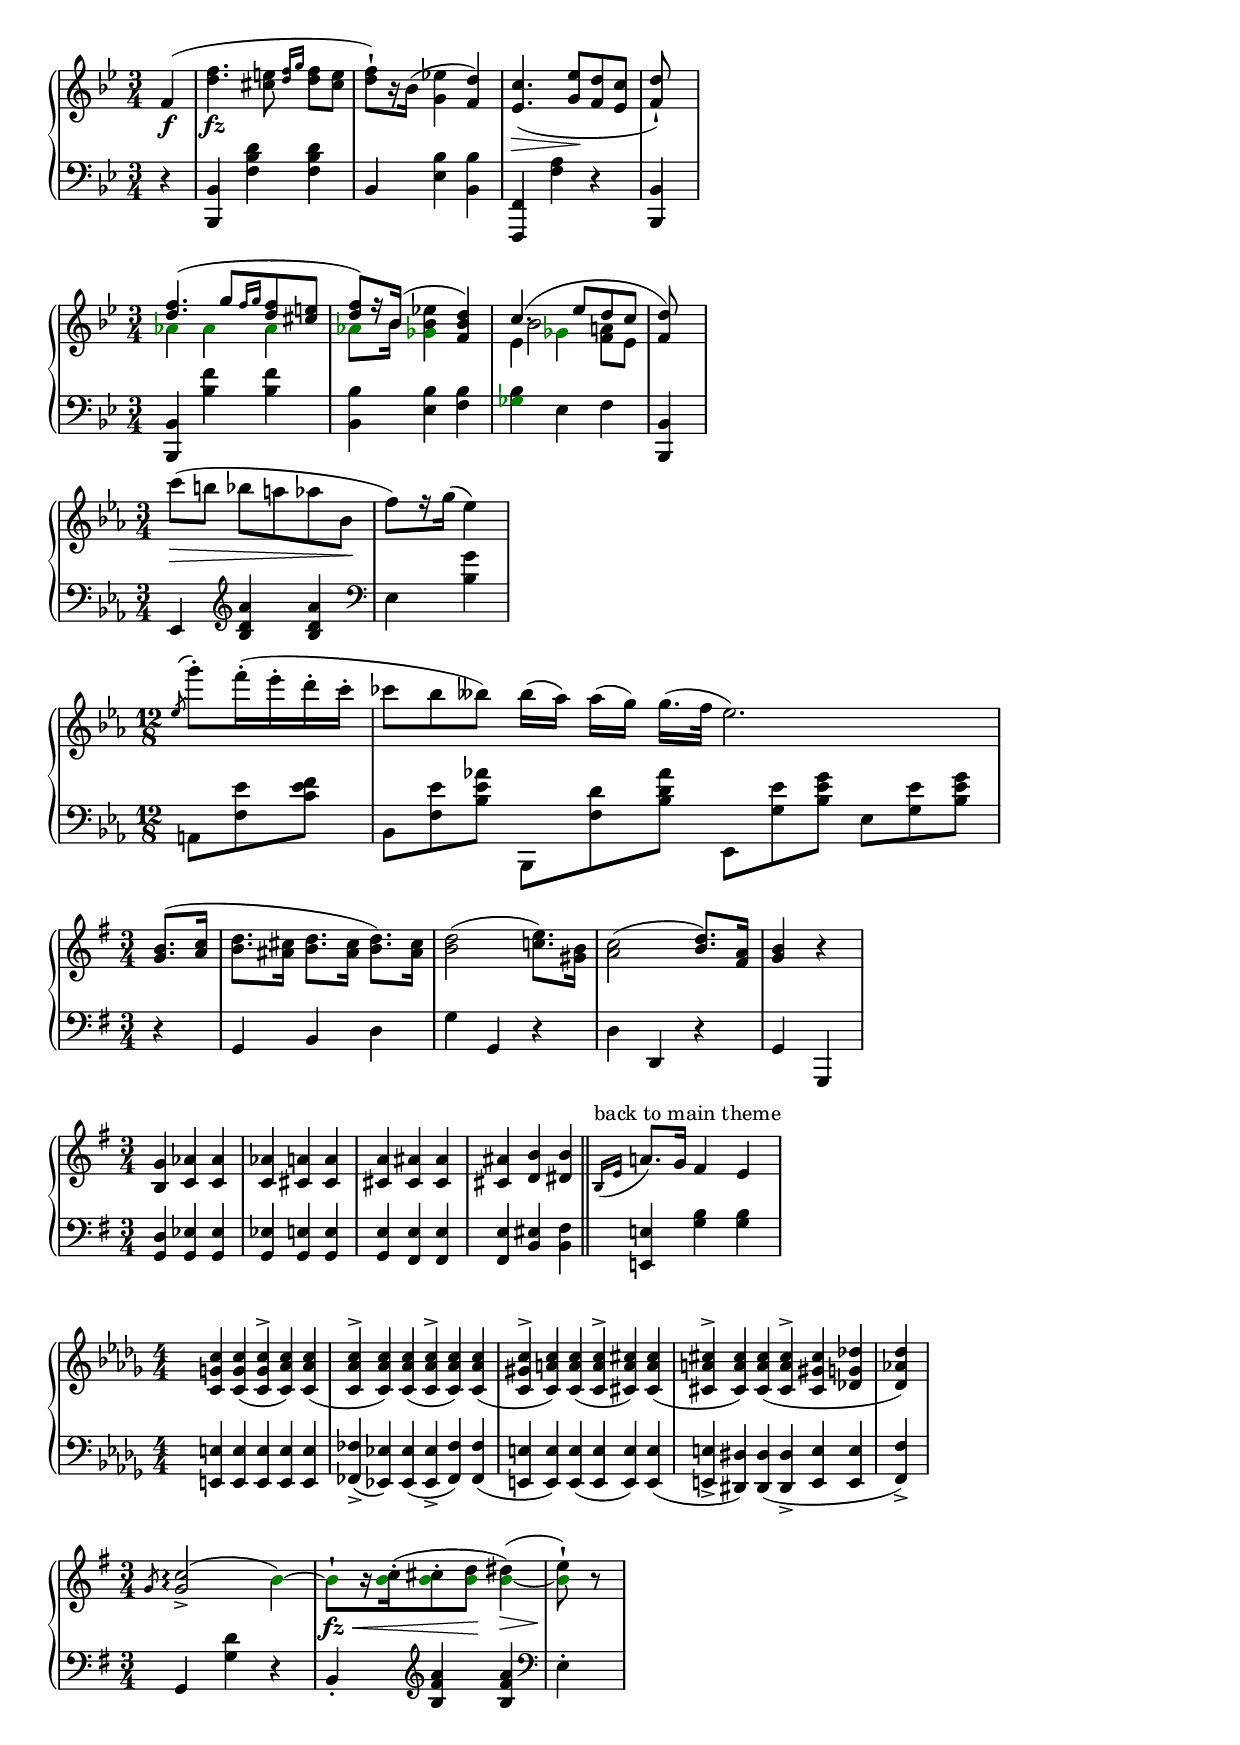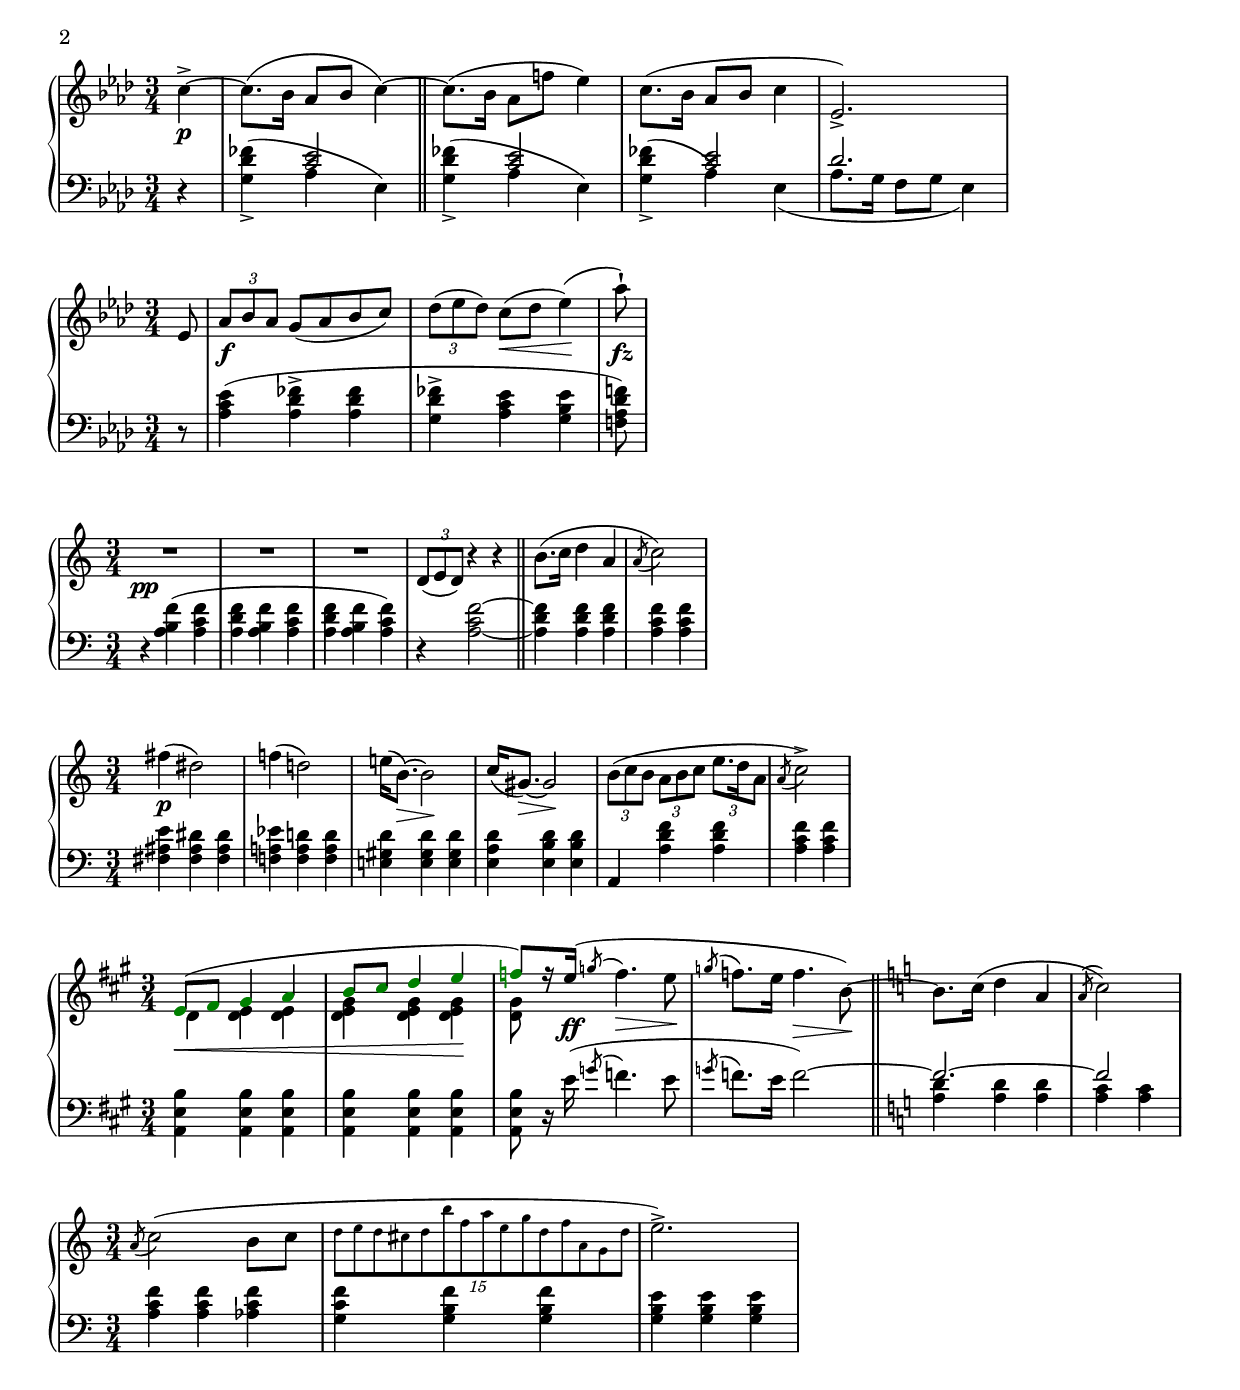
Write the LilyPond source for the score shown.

\version "2.22.1"
\language "english"

#(set-global-staff-size 18)

\header {
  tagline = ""
}

\paper {
  system-system-spacing = #'((basic-distance . 0.1) (padding . 4))
}

global = {
  \set Staff.printKeyCancellation = ##f
  \numericTimeSignature
  \compressEmptyMeasures
  \override TupletBracket #'bracket-visibility = #'if-no-beam
  \override MultiMeasureRest.expand-limit = #3
  \override Score.ChordName.font-name = #"Noto Serif"
  \override Score.ChordName.font-size = #0
  \override Score.LyricText.font-name = #"Noto Serif"
  \override Score.LyricText.font-size = #0
}

oneR = \relative c' {
  \time 3/4
  \global
  \key bf \major

  \partial 4 f\f( | <d' f>4.\fz <cs e>8 \grace { <d f>16 g } <d f>8 <cs e> |
  <d f>)-![ r16 bf]( <g ef'!>4 <f d'>) | <ef c'>4.\>( <g ef'>8\! <f d'> <ef c'> | \partial 4 <f d'>8-!) s8 |
}

oneL = \relative c, {
  \global
  \key bf \major
  \clef bass

  \partial 4 r4 | <bf bf'>4 <f'' bf d> q | bf, <ef bf'> <bf bf'> | <f, f'> <f'' a> r4 | \partial 4 <bf,, bf'> |
}

\score {
  <<
    \new PianoStaff <<
      \set PianoStaff.connectArpeggios = ##t
      \new Staff = "oneR" \with {
        midiInstrument = "acoustic grand"
      } \relative c'' \oneR
      \new Staff ="oneL" \with {
        midiInstrument = "acoustic grand"
      } { \relative c' \oneL }
    >>
  >>
  \layout {
    indent = 0
    \context {
      \Score \omit BarNumber
    }
    \context {
      \Staff \RemoveEmptyStaves
      \override Glissando.minimum-length = #4
      \override Glissando.springs-and-rods = #ly:spanner::set-spacing-rods
      \override Glissando.thickness = #2
      \override VerticalAxisGroup.remove-first = ##t
    }
  }
}

twoR = \relative c' {
  \time 3/4
  \global
  \key bf \major

  <<
    {
      <d' f>4.( g8[ \grace { f16 g } <d f>8 <cs e>] |
      <d f>)[ r16 bf]( \stemNeutral <\tweak Accidental.color "green" \tweak color "green" gf bf ef!>4 <f bf d>) |
    } \\
    {
      \override NoteHead.color = "green" \override Accidental.color = "green" af4 af af |
      af8[ \revert Accidental.color \revert NoteHead.color s16 bf] s2
    }
  >>

  <<
    { c4.( ef8 d c |\partial 4  <f, d'>8) s8 } \\
    { \stemDown ef4 \tweak Accidental.color "green" \tweak color "green" gf <f a!>8 ef | s8 } \\
    { \stemDown \once \override NoteColumn.force-hshift = #1.4 bf'2 s4 | s8 }
  >>
}

twoL = \relative c, {
  \global
  \key bf \major
  \clef bass

  <bf bf'>4 <bf'' f'> q | <bf, bf'> <ef bf'> <f bf> |
  <\tweak Accidental.color "green" \tweak color "green" gf bf> ef f |
  \partial 4 <bf,, bf'> |
}

\score {
  <<
    \overrideProperty Score.NonMusicalPaperColumn.line-break-system-details #'((extra-offset . (0 . 2)))
    \new PianoStaff <<
      \set PianoStaff.connectArpeggios = ##t
      \new Staff = "twoR" \with {
        midiInstrument = "acoustic grand"
      } \relative c'' \twoR
      \new Staff ="twoL" \with {
        midiInstrument = "acoustic grand"
      } { \relative c' \twoL }
    >>
  >>
  \layout {
    indent = 0
    \context {
      \Score \omit BarNumber
    }
    \context {
      \Staff \RemoveEmptyStaves
      \override Glissando.minimum-length = #4
      \override Glissando.springs-and-rods = #ly:spanner::set-spacing-rods
      \override Glissando.thickness = #2
      \override VerticalAxisGroup.remove-first = ##t
    }
  }
}

threeR = \relative c' {
  \time 3/4
  \global
  \key ef \major

  c''8[(\> b] bf a af bf,\! | \partial 2 f')[ r16 g]( ef4) |
}

threeL = \relative c, {
  \global
  \key ef \major
  \clef bass

  ef4 \clef treble <bf'' d af'> q | \partial 2 \clef bass ef, <bf' g'> |
  \break
}

\score {
  <<

    \new PianoStaff <<
      \set PianoStaff.connectArpeggios = ##t
      \new Staff = "threeR" \with {
        midiInstrument = "acoustic grand"
      } \relative c'' \threeR
      \new Staff ="threeL" \with {
        midiInstrument = "acoustic grand"
      } { \relative c' \threeL }
    >>
  >>
  \layout {
    indent = 0
    \context {
      \Score \omit BarNumber
    }
    \context {
      \Staff \RemoveEmptyStaves
      \override Glissando.minimum-length = #4
      \override Glissando.springs-and-rods = #ly:spanner::set-spacing-rods
      \override Glissando.thickness = #2
      \override VerticalAxisGroup.remove-first = ##t
    }
  }
}

fourR = \relative c'' {
  \time 12/8
  \global
  \key ef \major

  \partial 4. \slashedGrace { ef8^( } g'8)-. f16(-. ef-. d-. c-. |
  cf8 bf bff) bff16[( af]) af[( g]) g16.[( f32] ef2.) |
  \break
}

fourL = \relative c {
  \global
  \key ef \major
  \clef bass

  \partial 4. \grace s8 a8 <f' ef'> <c' ef f> |
  bf, <f' ef'> <bf ef af!> bf,, <f'' d'> <bf d af'> ef,, <g' ef'> <bf ef g> ef, <g ef'> <bf ef g> |
}

\score {
  <<
    \overrideProperty Score.NonMusicalPaperColumn.line-break-system-details #'((extra-offset . (0 . 5)))
    \new PianoStaff <<
      \set PianoStaff.connectArpeggios = ##t
      \new Staff = "fourR" \with {
        midiInstrument = "acoustic grand"
      } \relative c'' \fourR
      \new Staff ="fourL" \with {
        midiInstrument = "acoustic grand"
      } { \relative c' \fourL }
    >>
  >>
  \layout {
    indent = 0
    \context {
      \Score \omit BarNumber
    }
    \context {
      \Staff \RemoveEmptyStaves
      \override Glissando.minimum-length = #4
      \override Glissando.springs-and-rods = #ly:spanner::set-spacing-rods
      \override Glissando.thickness = #2
      \override VerticalAxisGroup.remove-first = ##t
    }
  }
}

sixR = \relative c'' {
  \time 3/4
  \global
  \key g \major

  \partial 4 <g b>8.( <a c>16 |
  <b d>8. <as cs>16 <b d>8. <as cs>16 <b d>8.) <as cs>16 |
  <b d>2( <c! e>8.) <gs b>16 | <a c>2( <b d>8.) <fs a>16 | \partial 2 <g b>4 r |
}

sixL = \relative c {
  \global
  \key g \major
  \clef bass

  \partial 4 r4 |
  g4 b d | g g, r4 | d' d, r | \partial 4 g g, |
}

\score {
  <<

    \new PianoStaff <<
      \set PianoStaff.connectArpeggios = ##t
      \new Staff = "sixR" \with {
        midiInstrument = "acoustic grand"
      } \relative c'' \sixR
      \new Staff ="sixL" \with {
        midiInstrument = "acoustic grand"
      } { \relative c' \sixL }
    >>
  >>
  \layout {
    indent = 0
    \context {
      \Score \omit BarNumber
    }
    \context {
      \Staff \RemoveEmptyStaves
      \override Glissando.minimum-length = #4
      \override Glissando.springs-and-rods = #ly:spanner::set-spacing-rods
      \override Glissando.thickness = #2
      \override VerticalAxisGroup.remove-first = ##t
    }
  }
}

sevenR = \relative c' {
  \time 3/4
  \global
  \key e \minor

  <b g'>4 <c af'> q | q <cs a'> q | q <cs as'> q | q <d b'> <ds b'> |
  \bar "||"
  \grace { b16(^"back to main theme" e } a!8.) g16 fs4 e |
}

sevenL = \relative c {
  \global
  \key g \major
  \clef bass

  <g d'> <g ef'> q | q <g e'> q | q <fs e'> q | q <b es> <b fs'> |
  <e,! e'!> <g' b> q |

}

\score {
  <<
    \new PianoStaff <<
      \set PianoStaff.connectArpeggios = ##t
      \new Staff = "sevenR" \with {
        midiInstrument = "acoustic grand"
      } \relative c'' \sevenR
      \new Staff ="sevenL" \with {
        midiInstrument = "acoustic grand"
      } { \relative c' \sevenL }
    >>
  >>
  \layout {
    indent = 0
    \context {
      \Score \omit BarNumber
    }
    \context {
      \Staff \RemoveEmptyStaves
      \override Glissando.minimum-length = #4
      \override Glissando.springs-and-rods = #ly:spanner::set-spacing-rods
      \override Glissando.thickness = #2
      \override VerticalAxisGroup.remove-first = ##t
    }
  }
}

eightR = \relative c' {
  \time 4/4
  \global
  \key bf \minor

  \omit TupletBracket
  \omit TupletNumber
  \tuplet 3/2 2 {
    s4 <c g' c>4 q( q^> <c af' c>) q( |
    q^> q) q( q^> q) q( | <c gs' c>^> <c a' c>) q( q^> <cs a' cs>) q( |
    q^> q) q( q^> <cs gs' cs> <df! g df'!> |
  }
  \partial 4 <df af'! df>) |
}

eightL = \relative c, {
  \global
  \key bf \minor
  \clef bass

  \omit TupletBracket
  \omit TupletNumber
  \tuplet 3/2 2 {
    s4 <e e'> q q q q | <ff ff'>(-> <ef! ef'!>) q( q-> <ff ff'>) q( |
    <e e'> q) q( q q) q( | q-> <ds ds'>) q( q-> <e e'> q |
  }
  \partial 4 <f f'>)-> |
}

\score {
  <<
    \new PianoStaff <<
      \set PianoStaff.connectArpeggios = ##t
      \new Staff = "eightR" \with {
        midiInstrument = "acoustic grand"
      } \relative c'' \eightR
      \new Staff ="eightL" \with {
        midiInstrument = "acoustic grand"
      } { \relative c' \eightL }
    >>
  >>
  \layout {
    indent = 0
    \context {
      \Score \omit BarNumber
    }
    \context {
      \Staff \RemoveEmptyStaves
      \override Glissando.minimum-length = #4
      \override Glissando.springs-and-rods = #ly:spanner::set-spacing-rods
      \override Glissando.thickness = #2
      \override VerticalAxisGroup.remove-first = ##t
    }
  }
}


nineR = \relative c'' {
  \time 3/4
  \global
  \key e \minor

  \slashedGrace { g8 } <g c>2->\arpeggio( \tweak color "green" b4) ~ |
  \tweak color "green" b8\fz-![\< r16
  <\tweak color "green" b c>-.( <\tweak color "green" b cs>8-. <\tweak color "green" b d>\!] <\tweak color "green" b _~ ds>4)(\>  |
  \partial 4 <\tweak color "green" b e>8)-!\! r8 |
}

nineL = \relative c {
  \global
  \key e \minor
  \clef bass

  \grace s8 g4 <g' d'> r4 | b,-. \clef treble <b' fs' a> q | \partial 4 \clef bass e,-. |
}

\score {
  <<
    \new PianoStaff <<
      \set PianoStaff.connectArpeggios = ##t
      \new Staff = "nineR" \with {
        midiInstrument = "acoustic grand"
      } \relative c'' \nineR
      \new Staff ="nineL" \with {
        midiInstrument = "acoustic grand"
      } { \relative c' \nineL }
    >>
  >>
  \layout {
    indent = 0
    \context {
      \Score \omit BarNumber
    }
    \context {
      \Staff \RemoveEmptyStaves
      \override Glissando.minimum-length = #4
      \override Glissando.springs-and-rods = #ly:spanner::set-spacing-rods
      \override Glissando.thickness = #2
      \override VerticalAxisGroup.remove-first = ##t
    }
  }
}


tenR = \relative c'' {
  \time 3/4
  \global
  \key af \major

  \partial 4 c\p-> ~ |
  c8.( bf16 af8 bf c4) ~ | \bar "||" c8.( bf16 af8 f'! ef4) | c8.( bf16 af8 bf c4 | ef,2.->) |
}

tenL = \relative c' {
  \global
  \key af \major
  \clef bass

  \partial 4 r4 |
  \repeat unfold 2 {
     <<
       { s4 <c ef>2 } \\
       { <g df' ff>4->^( af4 ef) }
     >> |
  }

  <<
    { s4 <c' ef>2 | df2. } \\
    { <g, df' ff>4->^( af4) ef( | af8. g16 f8 g ef4) }
  >>
}

\score {
  <<
    \new PianoStaff <<
      \set PianoStaff.connectArpeggios = ##t
      \new Staff = "tenR" \with {
        midiInstrument = "acoustic grand"
      } \relative c'' \tenR
      \new Staff ="tenL" \with {
        midiInstrument = "acoustic grand"
      } { \relative c' \tenL }
    >>
  >>
  \layout {
    indent = 0
    \context {
      \Score \omit BarNumber
    }
    \context {
      \Staff \RemoveEmptyStaves
      \override Glissando.minimum-length = #4
      \override Glissando.springs-and-rods = #ly:spanner::set-spacing-rods
      \override Glissando.thickness = #2
      \override VerticalAxisGroup.remove-first = ##t
    }
  }
}

elevenR = \relative c' {
  \time 3/4
  \global
  \key af \major

  \partial 8 ef8 |
  \tuplet 3/2 { af\f bf af } g( af bf c) | \tuplet 3/2 { df( ef df) } c\<( df ef4\!)( | \partial 8 af8\fz)-! |

}

elevenL = \relative c' {
  \global
  \key af \major
  \clef bass

  \partial 8 r8 |
  <af c ef>4( <af df ff>-> q | <g df' ff>-> <af c ef> <g bf ef> | \partial 8 <f! af df f!>8) |
}

\score {
  <<
    \new PianoStaff <<
      \set PianoStaff.connectArpeggios = ##t
      \new Staff = "elevenR" \with {
        midiInstrument = "acoustic grand"
      } \relative c'' \elevenR
      \new Staff ="elevenL" \with {
        midiInstrument = "acoustic grand"
      } { \relative c' \elevenL }
    >>
  >>
  \layout {
    indent = 0
    \context {
      \Score \omit BarNumber
    }
    \context {
      \Staff \RemoveEmptyStaves
      \override Glissando.minimum-length = #4
      \override Glissando.springs-and-rods = #ly:spanner::set-spacing-rods
      \override Glissando.thickness = #2
      \override VerticalAxisGroup.remove-first = ##t
    }
  }
}

twelveR = \relative c' {
  \time 3/4
  \global
  \key a \minor

  R1*3/4\pp R1*3/4*2 | \tuplet 3/2 { d8( e d) } r4 r | \bar "||"
  b'8.( c16 d4 a | \partial 2 \acciaccatura a8 c2) |
}

twelveL = \relative c' {
  \global
  \key a \minor
  \clef bass

  r4 <a b f'>( <a c f> | <a d f> <a b f'> <a c f> | <a d f> <a b f'> <a c f>) | r4 <a ~ c f ~>2 |
  <a d f>4 q4 q4 |
  \partial 2 \grace s8 <a c f>4 q |
}

\score {
  <<
    \new PianoStaff <<
      \set PianoStaff.connectArpeggios = ##t
      \new Staff = "twelveR" \with {
        midiInstrument = "acoustic grand"
      } \relative c'' \twelveR
      \new Staff ="\twelveL" \with {
        midiInstrument = "acoustic grand"
      } { \relative c' \twelveL }
    >>
  >>
  \layout {
    indent = 0
    \context {
      \Score \omit BarNumber
    }
    \context {
      \Staff \RemoveEmptyStaves
      \override Glissando.minimum-length = #4
      \override Glissando.springs-and-rods = #ly:spanner::set-spacing-rods
      \override Glissando.thickness = #2
      \override VerticalAxisGroup.remove-first = ##t
    }
  }
}

thirteenR = \relative c'' {
  \time 3/4
  \global
  \key a \minor

  fs4\p( ds2) | f!4( d!2) | e!16( b8.)\> ~ b2\! | c16( gs8.)\> ~ gs2\! | \tuplet 3/2 4 { b8( c b a b c e8. d16 a8 } |
  \partial 2 \acciaccatura a8 c2)-> |
}

thirteenL = \relative c {
  \global
  \key a \minor
  \clef bass

  <fs as e'>4 <fs as ds> q | <f! a! ef'> <f a d!> q | <e! gs d'> q q | <e a d> <e b' d> q | a, <a' d f> q |
  \partial 2 \grace s8 <a c f>4 q |
}

\score {
  <<
    \new PianoStaff <<
      \set PianoStaff.connectArpeggios = ##t
      \new Staff = "thirteenR" \with {
        midiInstrument = "acoustic grand"
      } \relative c'' \thirteenR
      \new Staff ="thirteenL" \with {
        midiInstrument = "acoustic grand"
      } { \relative c' \thirteenL }
    >>
  >>
  \layout {
    indent = 0
    \context {
      \Score \omit BarNumber
    }
    \context {
      \Staff \RemoveEmptyStaves
      \override Glissando.minimum-length = #4
      \override Glissando.springs-and-rods = #ly:spanner::set-spacing-rods
      \override Glissando.thickness = #2
      \override VerticalAxisGroup.remove-first = ##t
    }
  }
}

fourteenR = \relative c' {
  \time 3/4
  \global
  \key a \major

  <<
    {
      \override NoteHead.color = "green" \override Accidental.color = "green" e8(\< fs gs4 a |
      b8 cs d4 e\! | f8)[ \revert NoteHead.color \revert Accidental.color r16 e\ff]( \acciaccatura g8 \stemNeutral f4.\> e8\! |
      \stemUp \acciaccatura g8 \stemNeutral f8. e16 f4.\> b,8\!) ~ |
      \key a \minor \bar "||"
      b8. c16( d4 a | \partial 2 \acciaccatura a8 c2) |
    } \\
    { d,4 <d e> q | <d e gs> q q | <d gs>8 s8 s2 | s2. | s2. | \partial 2 \grace s8 s2 | }
  >>
}

fourteenL = \relative c {
  \global
  \key a \major
  \clef bass

  <a e' b'>4 q q | q q q | q8 r16

  <<
    {
      \stemNeutral e''16( \stemUp \acciaccatura g8 \stemNeutral f4. e8 |
      \stemUp \acciaccatura g8 \stemNeutral f8. e16 f2) ~ |
      \key a \minor
      \stemUp f2. ~ |
      \partial 2 \grace s8 f2 |
    } \\
    { s16 s2 | \grace s8 s2. | <a, d>4 q q | \partial 2 \grace s8 <a c>4 q | }
  >>
}

\score {
  <<
    \new PianoStaff <<
      \set PianoStaff.connectArpeggios = ##t
      \new Staff = "fourteenR" \with {
        midiInstrument = "acoustic grand"
      } \relative c'' \fourteenR
      \new Staff ="fourteenL" \with {
        midiInstrument = "acoustic grand"
      } { \relative c' \fourteenL }
    >>
  >>
  \layout {
    indent = 0
    \context {
      \Score \omit BarNumber
    }
    \context {
      \Staff \RemoveEmptyStaves
      \override Glissando.minimum-length = #4
      \override Glissando.springs-and-rods = #ly:spanner::set-spacing-rods
      \override Glissando.thickness = #2
      \override VerticalAxisGroup.remove-first = ##t
    }
  }
}

fifteenR = \relative c'' {
  \time 3/4
  \global
  \key a \minor

  \acciaccatura a8 c2( b8 c |
  \override NoteHead.font-size = #-3 \tuplet 15/6 {
    d[ e d cs d b' f a e g d f a, g d']
  } |
  \stemNeutral \revert NoteHead.font-size
  e2.->) |
}

fifteenL = \relative c' {
  \global
  \key a \minor
  \clef bass

  \grace s8 <a c f>4 q <af c f> |
  <g c f> <g b f'> q | <g b e> q q |
}

\score {
  <<
    \new PianoStaff <<
      \set PianoStaff.connectArpeggios = ##t
      \new Staff = "fifteenR" \with {
        midiInstrument = "acoustic grand"
      } \relative c'' \fifteenR
      \new Staff ="fifteenL" \with {
        midiInstrument = "acoustic grand"
      } { \relative c' \fifteenL }
    >>
  >>
  \layout {
    indent = 0
    \context {
      \Score \omit BarNumber
    }
    \context {
      \Staff \RemoveEmptyStaves
      \override Glissando.minimum-length = #4
      \override Glissando.springs-and-rods = #ly:spanner::set-spacing-rods
      \override Glissando.thickness = #2
      \override VerticalAxisGroup.remove-first = ##t
    }
  }
}